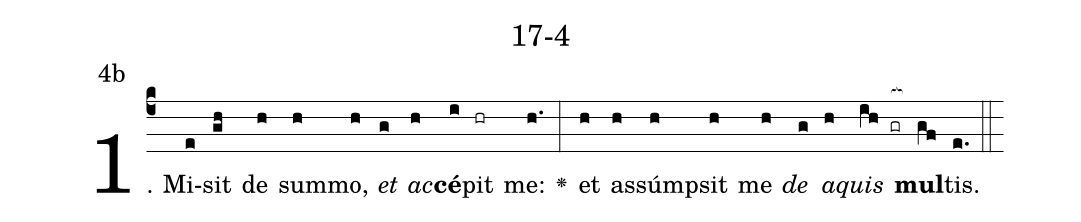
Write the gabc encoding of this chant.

name: 17-4;
annotation: 4b;
%%
(c4)1. Mi(e)sit(gh) de(h) sum(h)mo,(h) <i>et</i>(g) <i>ac</i>(h)<b>cé</b>(i)pit(hr) me:(h.) <v>\greheightstar</v>(:) et(h) as(h)súm(h)psit(h) me(h) <i>de</i>(g) <i>a</i>(h)<i>quis</i>(ih gr[ocb:1{]) <b>mul</b>(gf[ocb:0}])tis.(e.) (::)


%E(h) u(g) o(h) u(ih) a(gf) e.(e.) (::)
